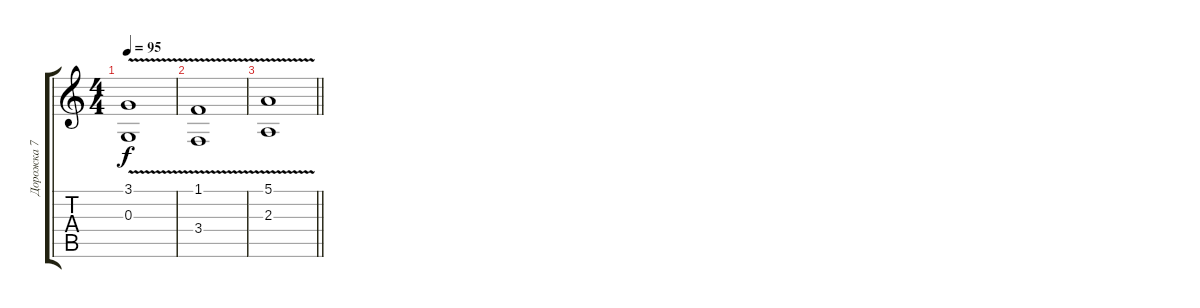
\track ("Дорожка 7" "Дорожка 7") {instrument choiraahs}
\staff {score tabs}
\tuning (E4 B3 G3 D3 A2 E2) {hide}
\ts (4 4)
\tempo 95
\clef g2
\ks c
(3.1{v} 0.3{v}).1{dy f} |
(1.1{v} 3.4{v}).1 |
\barLineRight lightlight
(5.1{v} 2.3{v}).1
